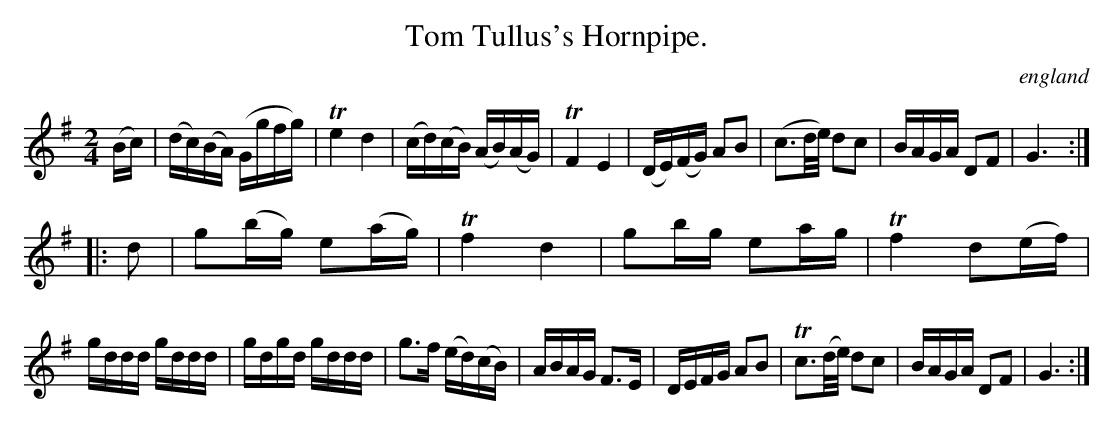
X:1
T:Tom Tullus's Hornpipe.
O:england
M:2/4
L:1/16
K:G
(Bc)|(dc)(BA) (Ggfg) |Te4       d4  |(cd)(cB) (AB)(AG)|TF4   E4    |\
(DE)(FG)  A2B2  |(c3d/e/)  d2c2| BAGA     D2F2   | G6        ::
d2 | g2(bg)   e2(ag)|Tf4       d4  | g2bg     e2ag   |Tf4   d2(ef)|
gddd     gddd  | gdgd     gddd| g3f     (ed)(cB)| ABAG F3E   |\
DEFG     A2B2  |Tc3(d/e/) d2c2| BAGA     D2F2   | G6        :|
